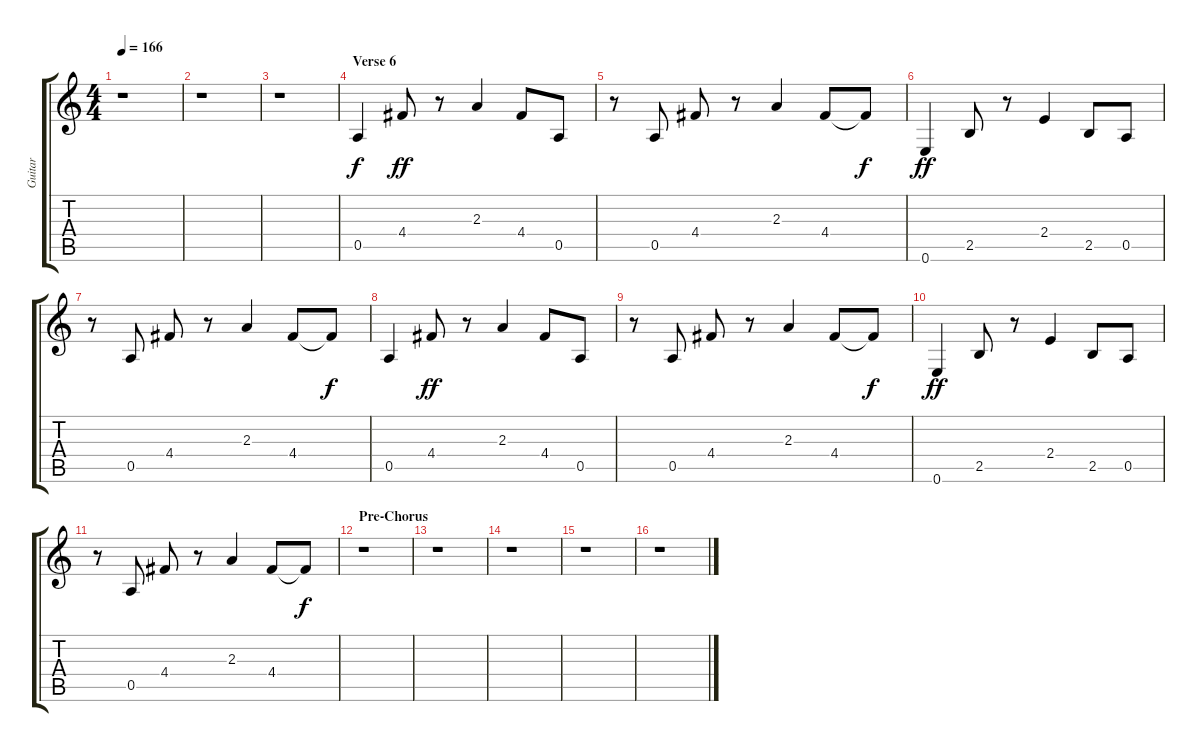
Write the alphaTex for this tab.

\track ("Guitar" "Guitar") {instrument distortionguitar}
\staff {score tabs}
\tuning (E4 B3 G3 D3 A2 E2) {hide}
\ts (4 4)
\tempo 166
\clef g2
\ks c
r.1{dy f} |
r.1 |
r.1 |
\section ("" "Verse 6")
0.5.4 4.4.8{dy ff} r.8 2.3.4 4.4.8 0.5.8 |
r.8 0.5.8 4.4.8 r.8 2.3.4 4.4.8 4.4{t}.8{dy f} |
0.6.4{dy ff} 2.5.8 r.8 2.4.4 2.5.8 0.5.8 |
r.8 0.5.8 4.4.8 r.8 2.3.4 4.4.8 4.4{t}.8{dy f} |
0.5.4 4.4.8{dy ff} r.8 2.3.4 4.4.8 0.5.8 |
r.8 0.5.8 4.4.8 r.8 2.3.4 4.4.8 4.4{t}.8{dy f} |
0.6.4{dy ff} 2.5.8 r.8 2.4.4 2.5.8 0.5.8 |
r.8 0.5.8 4.4.8 r.8 2.3.4 4.4.8 4.4{t}.8{dy f} |
\section ("" "Pre-Chorus")
r.1 |
r.1 |
r.1 |
r.1 |
r.1
